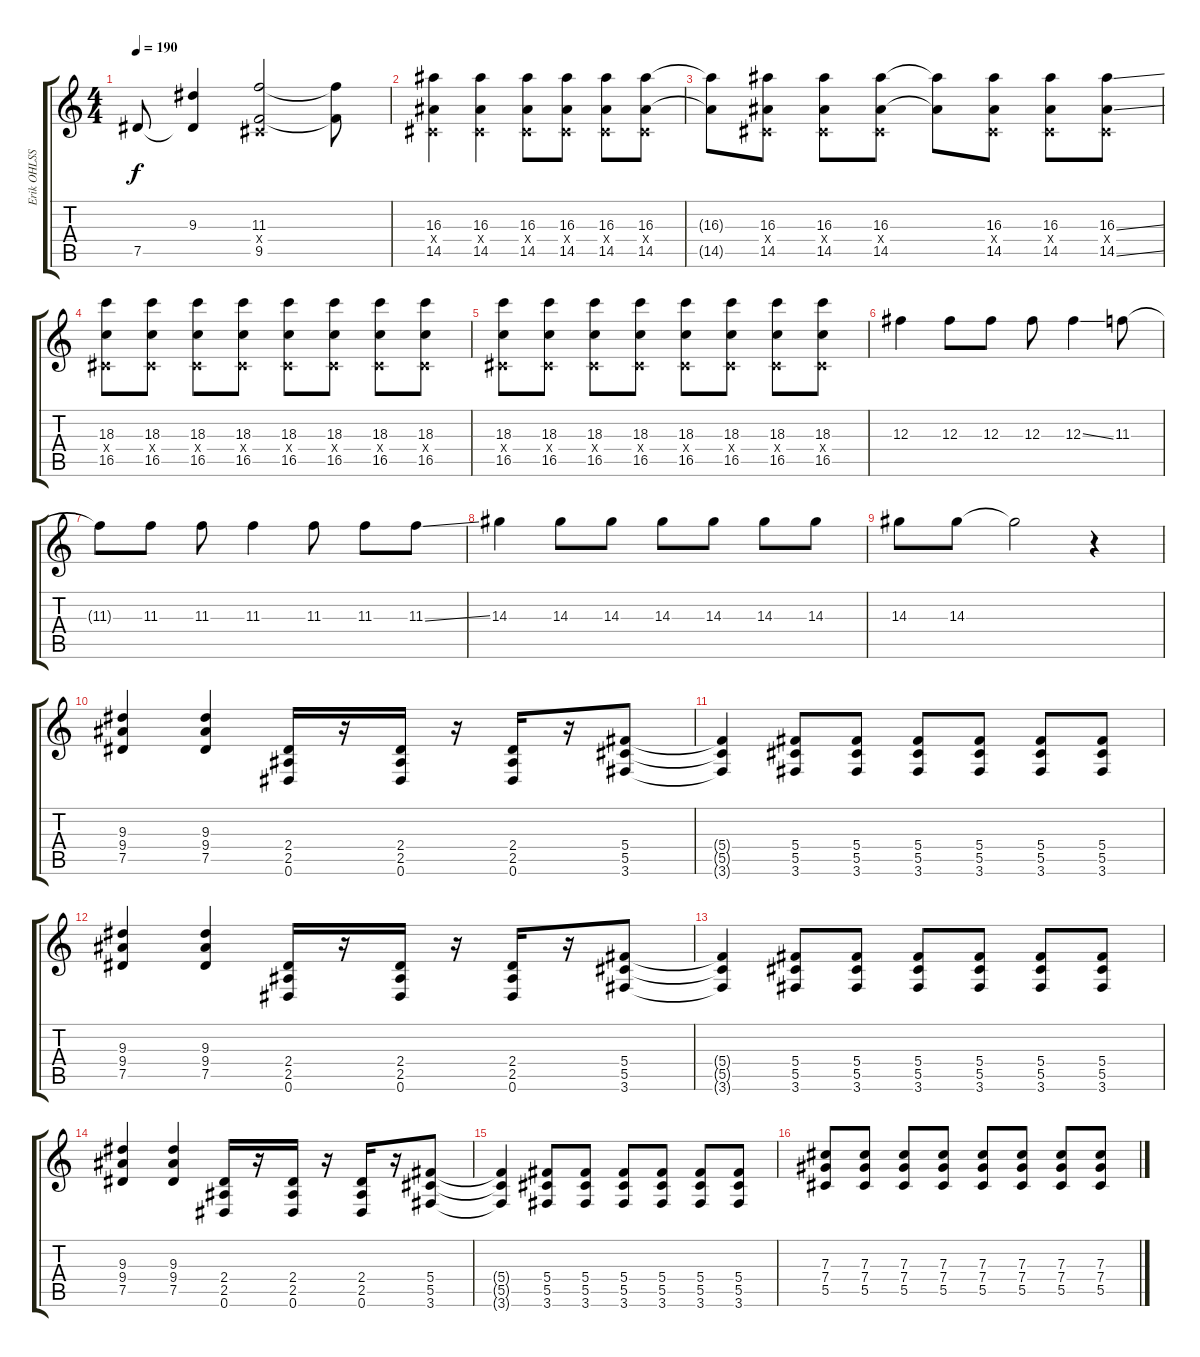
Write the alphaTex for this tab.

\track ("Erik OHLSSON" "Erik OHLSS") {instrument distortionguitar}
\staff {score tabs}
\tuning (Eb4 Bb3 Gb3 Db3 Ab2 Eb2) {hide}
\ts (4 4)
\tempo 190
\clef g2
\ks c
7.5{t}.8{dy f} (9.3{t} 7.5{t}).4 (11.3 0.4{x} 9.5).2 (11.3{t} 9.5{t}).8 |
(16.3 0.4{x} 14.5).4 (16.3 0.4{x} 14.5).4 (16.3 0.4{x} 14.5).8 (16.3 0.4{x} 14.5).8 (16.3 0.4{x} 14.5).8 (16.3 0.4{x} 14.5).8 |
(16.3{t} 14.5{t}).8 (16.3 0.4{x} 14.5).8 (16.3 0.4{x} 14.5).8 (16.3 0.4{x} 14.5).8 (16.3{t} 14.5{t}).8 (16.3 0.4{x} 14.5).8 (16.3 0.4{x} 14.5).8 (16.3{ss} 0.4{x} 14.5{ss}).8 |
(18.3 0.4{x} 16.5).8 (18.3 0.4{x} 16.5).8 (18.3 0.4{x} 16.5).8 (18.3 0.4{x} 16.5).8 (18.3 0.4{x} 16.5).8 (18.3 0.4{x} 16.5).8 (18.3 0.4{x} 16.5).8 (18.3 0.4{x} 16.5).8 |
(18.3 0.4{x} 16.5).8 (18.3 0.4{x} 16.5).8 (18.3 0.4{x} 16.5).8 (18.3 0.4{x} 16.5).8 (18.3 0.4{x} 16.5).8 (18.3 0.4{x} 16.5).8 (18.3 0.4{x} 16.5).8 (18.3 0.4{x} 16.5).8 |
12.3.4 12.3.8 12.3.8 12.3.8 12.3{ss}.4 11.3.8 |
11.3{t}.8 11.3.8 11.3.8 11.3.4 11.3.8 11.3.8 11.3{ss}.8 |
14.3.4 14.3.8 14.3.8 14.3.8 14.3.8 14.3.8 14.3.8 |
14.3.8 14.3.8 14.3{t}.2 r.4 |
(9.3 9.4 7.5).4 (9.3 9.4 7.5).4 (2.4 2.5 0.6).16 r.16 (2.4 2.5 0.6).16 r.16 (2.4 2.5 0.6).16 r.16 (5.4 5.5 3.6).8 |
(5.4{t} 5.5{t} 3.6{t}).4 (5.4 5.5 3.6).8 (5.4 5.5 3.6).8 (5.4 5.5 3.6).8 (5.4 5.5 3.6).8 (5.4 5.5 3.6).8 (5.4 5.5 3.6).8 |
(9.3 9.4 7.5).4 (9.3 9.4 7.5).4 (2.4 2.5 0.6).16 r.16 (2.4 2.5 0.6).16 r.16 (2.4 2.5 0.6).16 r.16 (5.4 5.5 3.6).8 |
(5.4{t} 5.5{t} 3.6{t}).4 (5.4 5.5 3.6).8 (5.4 5.5 3.6).8 (5.4 5.5 3.6).8 (5.4 5.5 3.6).8 (5.4 5.5 3.6).8 (5.4 5.5 3.6).8 |
(9.3 9.4 7.5).4 (9.3 9.4 7.5).4 (2.4 2.5 0.6).16 r.16 (2.4 2.5 0.6).16 r.16 (2.4 2.5 0.6).16 r.16 (5.4 5.5 3.6).8 |
(5.4{t} 5.5{t} 3.6{t}).4 (5.4 5.5 3.6).8 (5.4 5.5 3.6).8 (5.4 5.5 3.6).8 (5.4 5.5 3.6).8 (5.4 5.5 3.6).8 (5.4 5.5 3.6).8 |
(7.3 7.4 5.5).8 (7.3 7.4 5.5).8 (7.3 7.4 5.5).8 (7.3 7.4 5.5).8 (7.3 7.4 5.5).8 (7.3 7.4 5.5).8 (7.3 7.4 5.5).8 (7.3 7.4 5.5).8
